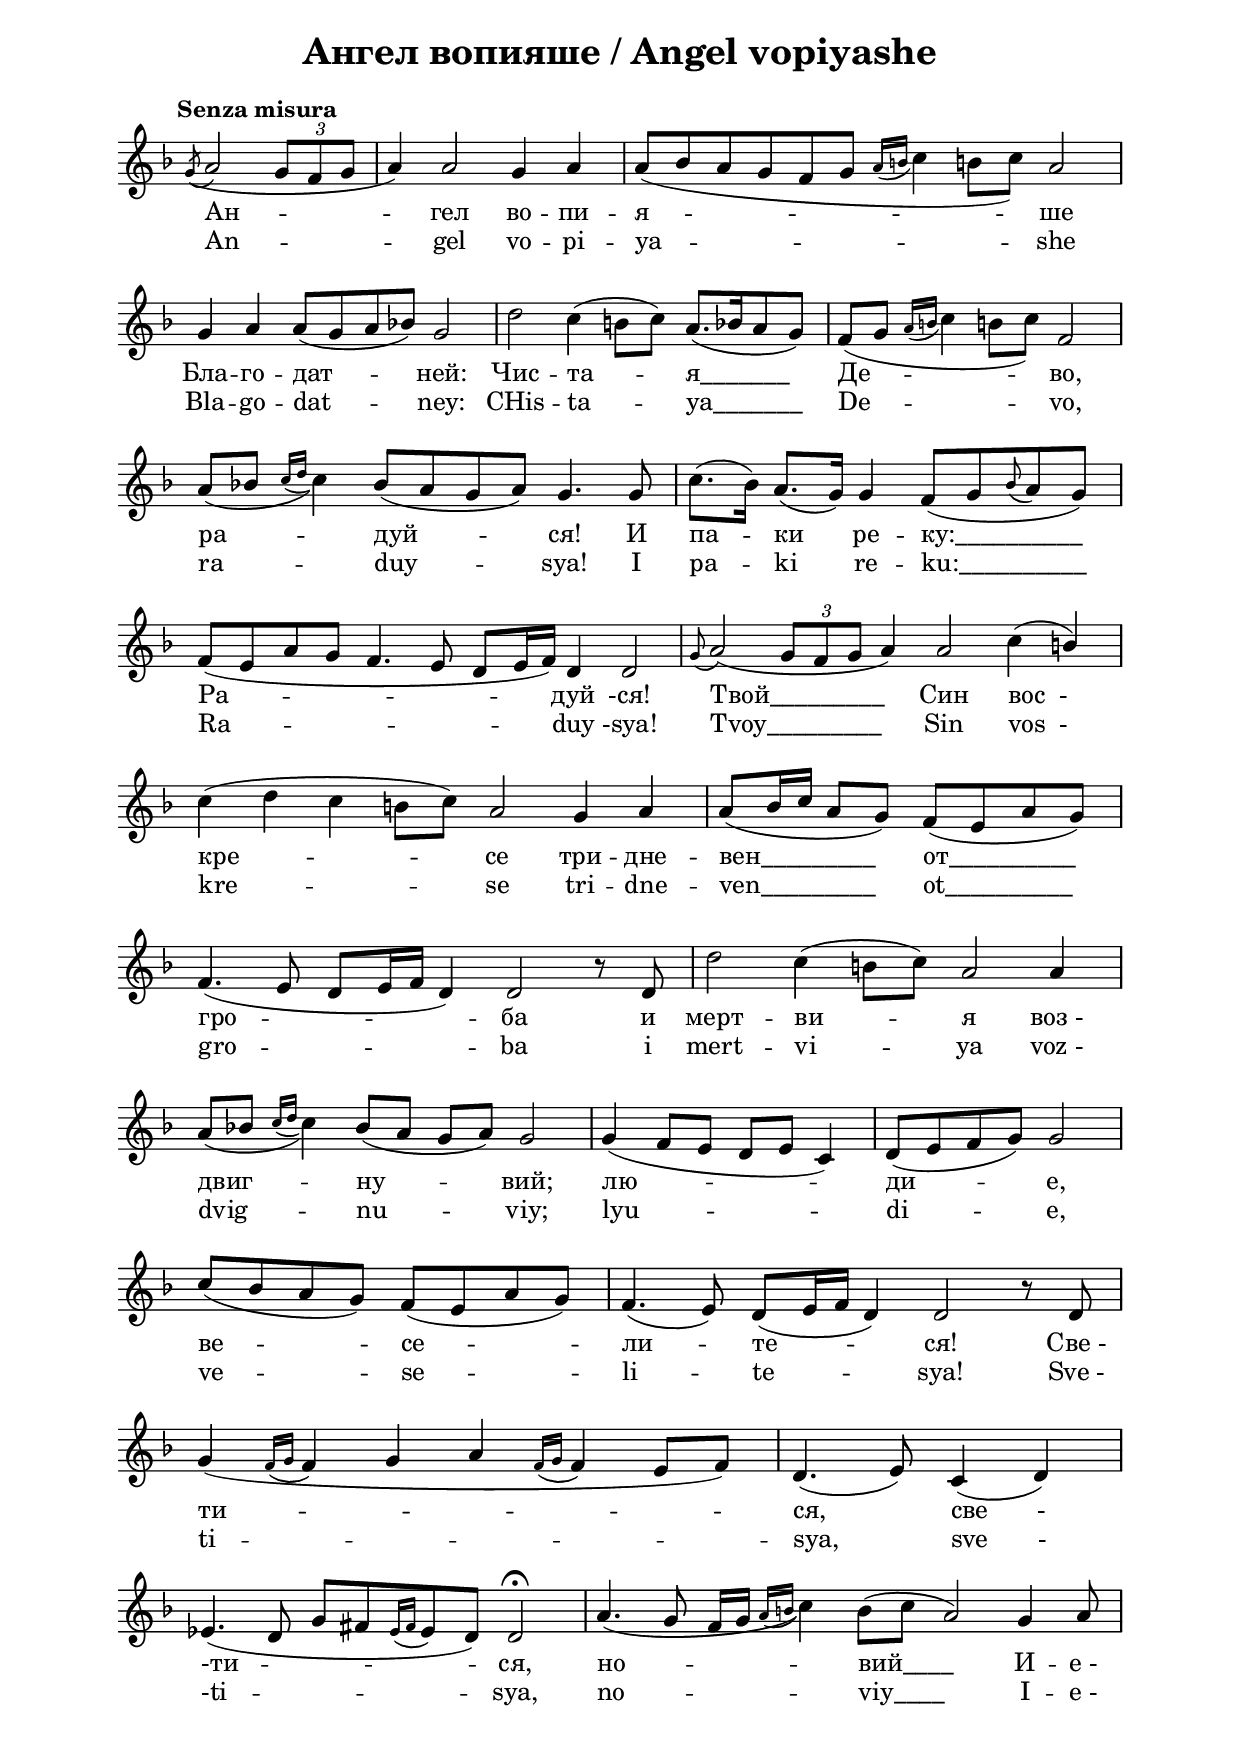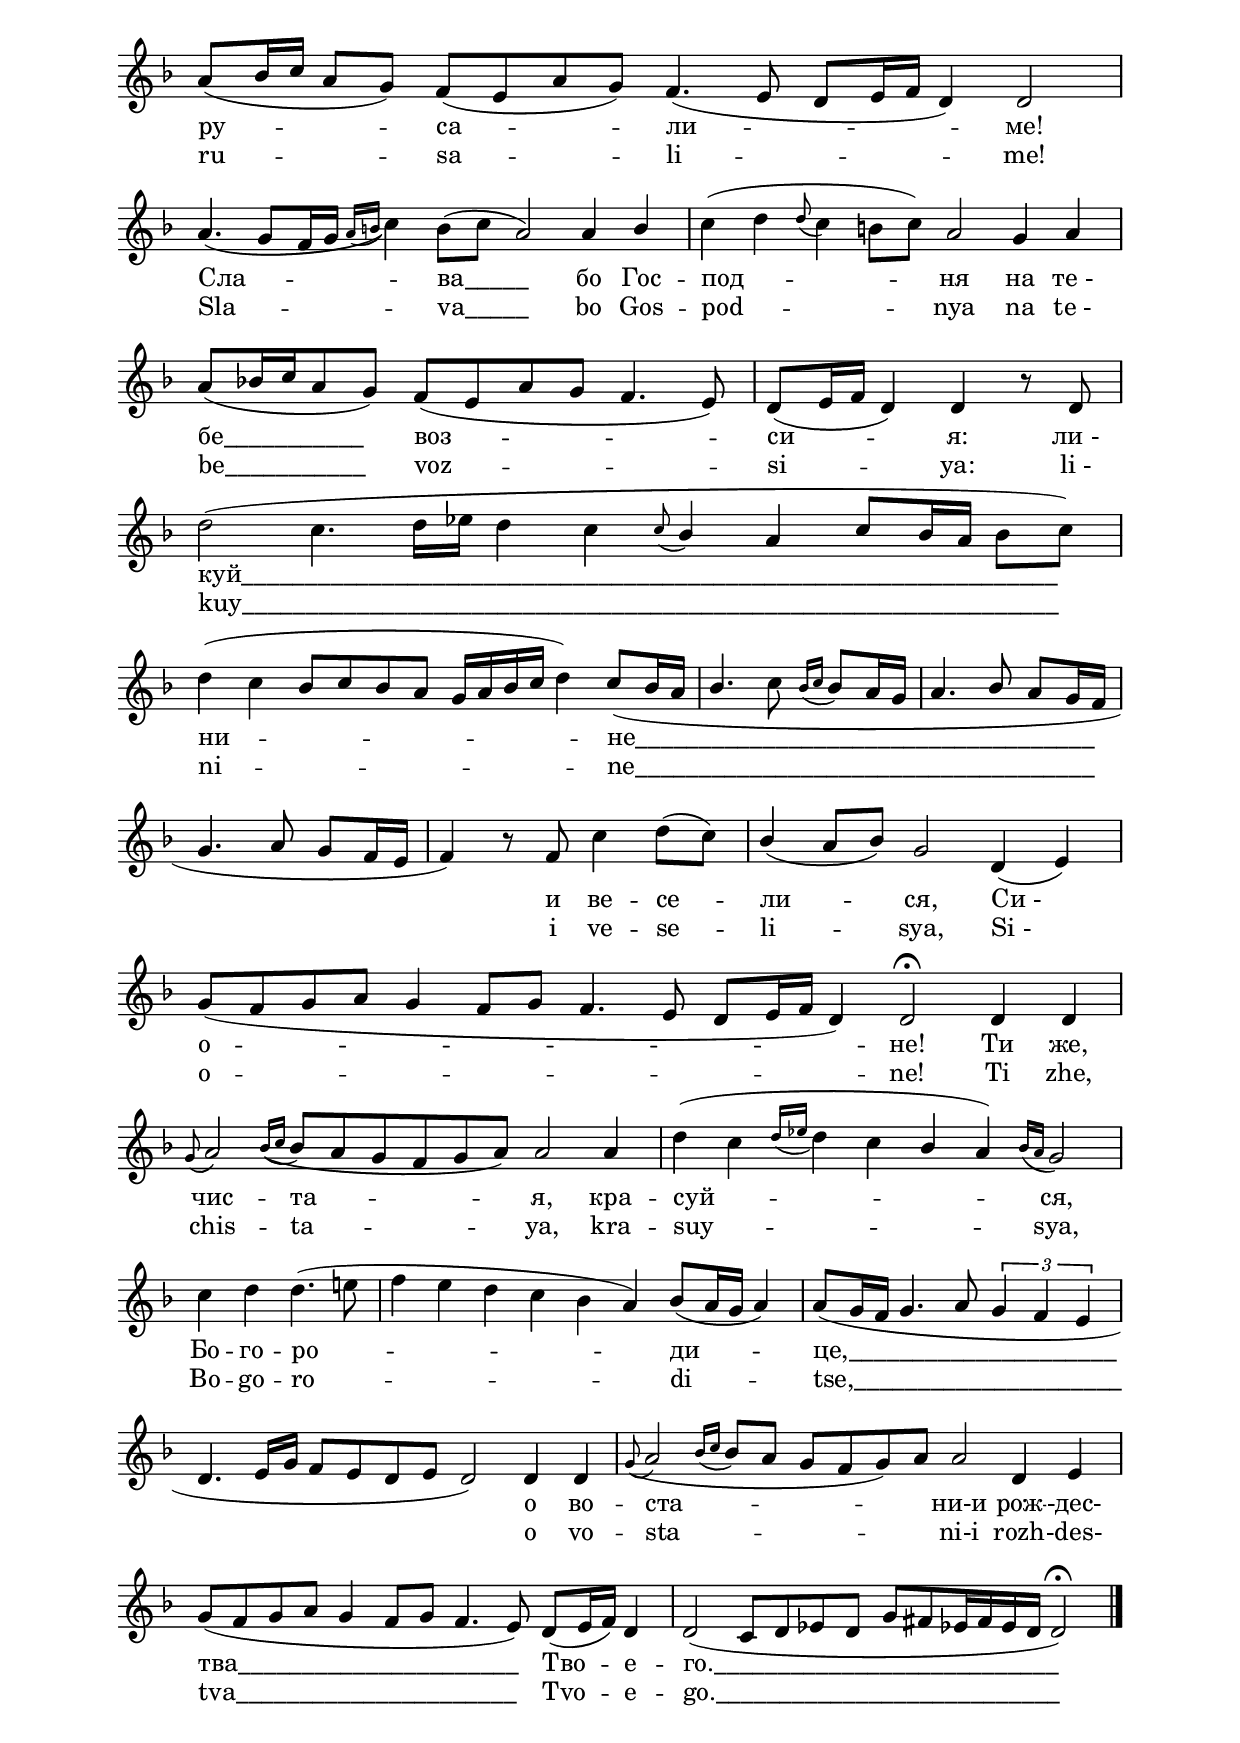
\version "2.18.2"

\paper {
  print-all-headers = ##t
  print-page-number = ##f 
  left-margin = 2\cm
  right-margin = 2\cm
}

\header {
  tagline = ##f
}


\score{
  \layout { 
    indent = 0.0\cm % remove first line indentation
    ragged-last = ##t % do not spread last line to fill the whole space
    \context {
      \Score
      \omit BarNumber %remove bar numbers
    } % context
  } % layout

  \new Voice \relative c' {
    \clef treble
    \key f \major
    \tempo "Senza misura"
    \autoBeamOff
    \omit Score.TimeSignature
    \cadenzaOn % allows custom bar lines

    \acciaccatura g'8 (a2 \tuplet 3/2 { g8 [f g] } \bar "|"
    a4) a2 g4 a4 \bar "|"
    \slurDown a8( [bes a g f g] \acciaccatura { a16 [b] } c4 b!8 [c]) a2 \bar "|" \break
    
    \slurNeutral g4 a a8 ([g a bes]) g2 \bar "|" 
    d'2 c4 (b8 [c]) a8. ([bes16 a8 g]) \bar "|"
    \slurDown f8([ g] \acciaccatura { a16 [b] } c4 b!8[ c]) f,2 \bar "|"  \break
    
    a8( [bes] \acciaccatura { c16 [d] } c4) bes8( [a g a]) g4. g8 \bar "|"
    \slurNeutral c8.( [bes16]) a8.( [g16]) g4 f8( [g \appoggiatura bes a g]) \bar "|"  \break
    
    f8( [e a g] f4. e8 d [e16 f]) d4 d2 \bar "|"
    \appoggiatura g8  a2( \tuplet 3/2 { g8 [f g] } a4) a2 c4( \stemUp b) \bar "|"  \break
    
    \stemNeutral c4( d  c b!8 [c]) a2 g4 a \bar "|"
    \stemUp a8( [b16 c] a8 [g]) f( [e a g]) \bar "|"  \break
    
    f4.( e8 d[ e16 f] d4) d2 r8 d \bar "|"
    \stemNeutral d'2 c4( b!8[ c]) a2 a4 \bar "|"  \break
    
    \slurDown a8([bes] \acciaccatura { c16 [d] } c4) bes8( [a] g [a]) g2 \bar "|"
    g4( f8 [e] d [e] c4) \bar "|"
    d8([ e f g]) g2 \bar "|"  \break
    
    c8([ bes a g]) f([ e a g]) \bar "|"
    f4.( e8) d([ e16 f] d4) d2 r8 d \bar "|"  \break
    
    g4( \acciaccatura { f16 [g] } f4 g a \acciaccatura { f16 [g] } f4 e8[  f]) \bar "|"
    d4.( e8) c4( d) \bar "|"  \break
    
    ees4.( d8 g8[ fis \acciaccatura { ees16 [fis] }  ees8 d]) d2\fermata \bar "|"
    a'4.( g8 fis16[ g] \acciaccatura { a16 [b] } c4) \slurNeutral b8([ c] a2) g4 a8 \bar "|"  \break
    
    \stemUp a8([ b16 c] a8  [g]) fis8([ ees a g]) fis4.( ees8 d[ ees16 fis] d4) d2 \bar "|"  \break
    
    \stemNeutral \slurDown a'4.( g8[ fis16 g] \acciaccatura { a16 [b!] } c4) \slurNeutral b8([ c]  a2)  a4 \stemUp b \bar "|"
    \stemNeutral c4( d \appoggiatura d8 c4 b!8[ c]) a2 g4 a \bar "|"  \break
    
    a8([ bes16 c a8 g]) fis([ ees a g] fis4. ees8) \bar "|"
    d8([ ees16 fis] d4) d r8 d \bar "|"  \break
    
    d'2( c4. d16[ ees] d4 c \appoggiatura c8 \stemUp bes4 a c8[ bes16 a]  \stemNeutral bes8[ c]) \bar "|"  \break
    
    d4( c \stemUp bes8[ c bes a] g16[ a bes c] \stemNeutral d4) \stemUp \slurDown c8([ bes16 a] \bar "|" \noBreak
    bes4. \stemNeutral c8 \acciaccatura { bes16 [c] } \stemUp bes8[ a16 g]  \bar "|" \noBreak 
    a4. bes8 a[ g16 fis] \bar "|" \break
    
    g4. a8 g8[ fis16 ees] \bar "|"
    fis4) r8 fis \stemNeutral \slurNeutral c'4 d8([ c])  \bar "|"
    \stemUp bes4( a8[ bes]) g2 d4( ees)  \bar "|" \break
    
    g8([ fis g a] g4 fis8[ g] fis4. ees8 d8[ ees16 fis] d4) d2\fermata d4 d  \bar "|" \break
    
    \appoggiatura g8 a2 \acciaccatura { bes16([ c] } bes8[ a g fis g a]) a2 a4 \bar "|"
    \stemNeutral d4( c \acciaccatura { d16[ ees!]} d4 c \stemUp bes a) \acciaccatura { bes16[ a] } g2 \bar "|" \break

    \stemNeutral c4 d d4.( e8 \bar "|" \noBreak
    f4 e d c bes a) bes8([ a16 g] a4) \bar "|" \noBreak
    a8([ g16 fis] g4. a8 \tuplet 3/2 { g4 fis ees } \bar "|" \break
    
    d4. ees16[ g] fis8[ ees d ees] d2) d4 d \bar "|" \noBreak
    \appoggiatura g8( a2 \acciaccatura { bes16[ c] } bes8[ a] g8[ fis g) a] a2 d,4 ees \bar "|" \break
    
    g8([ fis g a] g4 fis8[ g] fis4. ees8) d([ ees16 fis)] d4 \bar "|" \noBreak
    d2( c8[  d ees! d] g8[ fis! ees!16 fis  ees d] d2)\fermata \bar "|."
    
    \pageBreak
  }

  \addlyrics {
    Ан -- гел во -- пи -- я -- -- -- ше
    Бла -- го -- дат -- ней: Чис -- та -- "я_______" Де -- во,
    ра -- дуй -- ся! И па -- ки ре -- "ку:__________"
    Ра -- -- дуй -ся! "Твой_________" Син "вос  -"
    кре -- -- се три -- дне -- "вен_________" "от__________"
    гро -- ба и мерт -- ви -- я "воз -"
    двиг -- ну -- вий; лю -- -- ди -- е,
    ве -- се -- ли -- те -- ся! "Све -"
    ти -- -- -- -- -- -- ся, "све       -"
    "-ти" --  -- ся, но -- -- "вий____" И -- "е -" 
    ру -- -- са -- ли -- -- -- ме!
    Сла -- "ва_____" бо Гос -- под -- ня на "те -"
    "бе___________" воз -- -- си -- я: "ли -"
    "куй________________________________________________________________"
    ни -- -- "не____________________________________" 
    и ве -- се -- ли -- ся, "Си -"
    о -- -- -- -- -- -- не! Ти же,
    чис -- та -- я, кра -- суй -- -- ся,
    Бо -- го -- ро -- -- -- ди -- "це,_____________________" 
    о во -- ста -- "ни-и" рож -- "-дес-"
    "тва______________________" Тво -- е -- "го.___________________________"
  }

  \addlyrics {
    An -- gel vo -- pi -- ya -- -- -- she
    Bla -- go -- dat -- ney: CHis -- ta -- "ya_______" De -- vo,
    ra -- duy -- sya! I pa -- ki re -- "ku:__________"
    Ra -- -- duy -sya! "Tvoy_________" Sin "vos  -"
    kre -- -- se tri -- dne -- "ven_________" "ot__________"
    gro -- ba i mert -- vi -- ya "voz -"
    dvig -- nu -- viy; lyu -- -- di -- e,
    ve -- se -- li -- te -- sya! "Sve -"
    ti -- -- -- -- -- -- sya, "sve       -"
    "-ti" --  -- sya, no -- -- "viy____" I -- "e -" 
    ru -- -- sa -- li -- -- -- me!
    Sla -- "va_____" bo Gos -- pod -- nya na "te -"
    "be___________" voz -- -- si -- ya: "li -"
    "kuy________________________________________________________________"
    ni -- -- "ne____________________________________" 
    i ve -- se -- li -- sya, "Si -"
    o -- -- -- -- -- -- ne! Ti zhe,
    chis -- ta -- ya, kra -- suy -- -- sya,
    Bo -- go -- ro -- -- -- di -- "tse,_____________________" 
    o vo -- sta -- "ni-i" rozh -- "-des-"
    "tva______________________" Tvo -- e -- "go.___________________________"  
  }

  \header {
    title = "Ангел вопияше / Аngel vopiyashe"
  }

} % score

\markup { \hspace #37  \huge\bold   "Ein Angel sang"  }
\markup {
  \hspace #1 \fontsize #+1 {
    \halign #-1.5 {
      \column {
        \line { " " }
        \line { Ein Engel rief der Mutter Gottes zu: }
        \line { Reine Jungfrau, freue dich! Und ich sage dir wieder: Freue dich! }
        \line { Dein Sohn ist vom Grab am dritten Tag nach dem Tod }
        \line { auferstanden und erweckte die Toten zum Leben }
        \line { Menschen, freut euch! }
        \line { Geheiligt, geheiligt seist du, neues Jerusalem, }
        \line { denn deine Herrlichkeit ist über dich erschienen: }
        \line { frohlocke jetzt und jauchze, oh Zion! }
        \line { Du, Reine, freue dich, Mutter Gottes }
        \line { über die Auferstehung des von dir geborenen. }
      }
    }
  }
}


